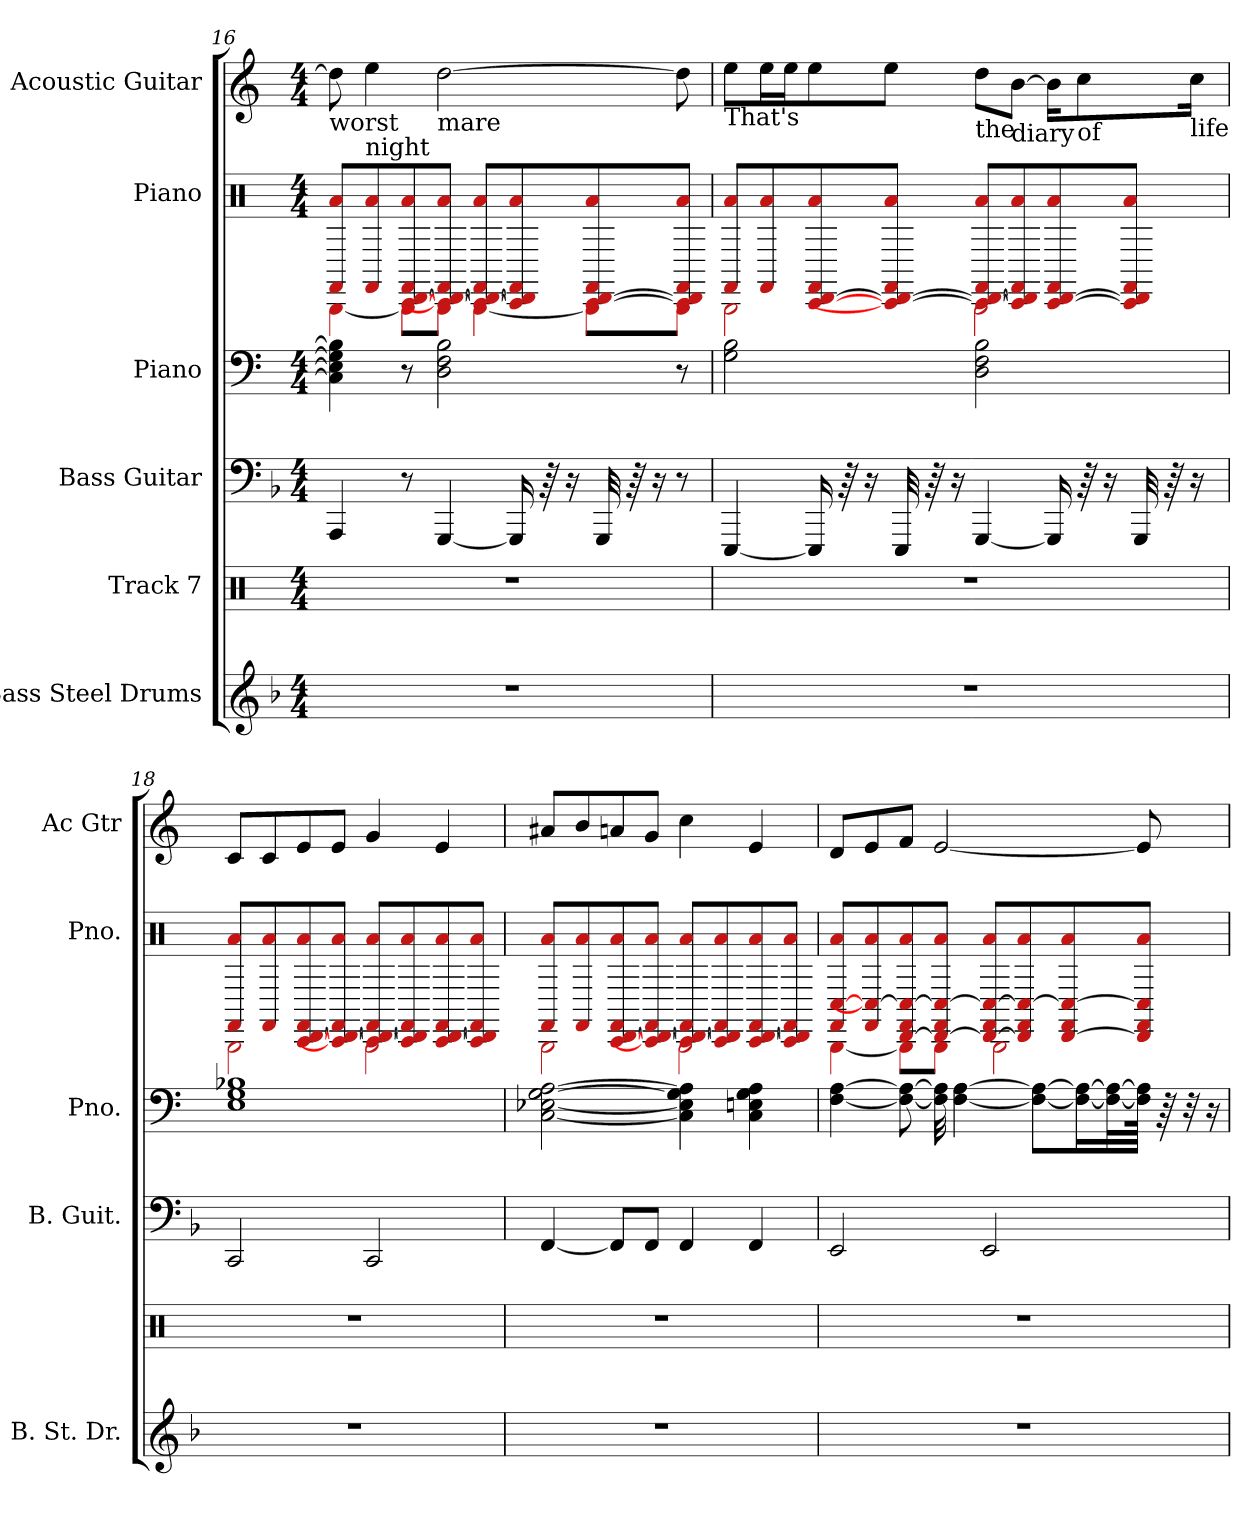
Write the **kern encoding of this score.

**kern	**kern	**kern	**kern	**kern	**kern
*part6	*part5	*part4	*part3	*part2	*part1
*staff6	*staff5	*staff4	*staff3	*staff2	*staff1
*I"Bass Steel Drums	*I"Track 7	*I"Bass Guitar	*I"Piano	*I"Piano	*I"Acoustic Guitar
*I'B. St. Dr.	*	*I'B. Guit.	*I'Pno.	*I'Pno.	*I'Ac Gtr
*clefG2	*clefX	*clefF4	*clefF4	*clefX	*clefG2
*k[b-]	*k[]	*k[b-]	*k[]	*k[]	*k[]
*F:	*C:	*F:	*C:	*C:	*C:
*M4/4	*M4/4	*M4/4	*M4/4	*M4/4	*M4/4
=16	=16	=16	=16	=16	=16
*	*	*	*	*^	*
!	!	!	!	!	!	!LO:TX:b:t=worst
1r	1r	4AAA/	4C#\] 4E\] 4G\] 4B\]	8FF#X/ 8a/L	[4BBB\	8dd\]
!	!	!	!	!	!	!LO:TX:b:t=night
.	.	.	.	8FF/ 8a/	.	4ee\
.	.	8r	8r	[8CC#X/ [8DD/ 8FF/ 8a/	8BBB\L]	.
!	!	!	!	!	!	!LO:TX:b:t=mare
.	.	[4GGG/	2D\ 2F\ 2B\	8CC/_ 8DD/_ 8FF/ 8a/J	8BBB\J	[2dd\
.	.	.	.	8CC/_ 8DD/_ 8FF/ 8a/L	[4BBB\	.
.	.	16GGG/]	.	8CC/] 8DD/] 8FF/ 8a/	.	.
.	.	64r	.	.	.	.
.	.	16r	.	.	.	.
.	.	.	.	[8CC/ [8DD/ 8FF/ 8a/	8BBB\L]	.
.	.	32GGG/	.	.	.	.
.	.	64r	.	.	.	.
.	.	16r	.	.	.	.
.	.	8r	8r	8CC/] 8DD/] 8FF/ 8a/J	8BBB\J	8dd\]
!!LO:PB:g=z
=17	=17	=17	=17	=17	=17	=17
!	!	!	!	!	!	!LO:TX:b:t=That's
1r	1r	[4EEE/	2G\ 2B\	8FF#X/ 8a/L	2BBB\	8ee\L
.	.	.	.	8FF/ 8a/	.	16ee\L
.	.	.	.	.	.	16ee\J
.	.	16EEE/]	.	[8CC#X/ [8DD/ 8FF/ 8a/	.	8ee\
.	.	64r	.	.	.	.
.	.	16r	.	.	.	.
.	.	.	.	8CC/_ 8DD/_ 8FF/ 8a/J	.	8ee\J
.	.	32EEE/	.	.	.	.
.	.	64r	.	.	.	.
.	.	16r	.	.	.	.
!	!	!	!	!	!	!LO:TX:b:t=the
.	.	[4GGG/	2D\ 2F\ 2B\	8CC/_ 8DD/_ 8FF/ 8a/L	2BBB\	8dd\L
!	!	!	!	!	!	!LO:TX:b:t=diary
.	.	.	.	8CC/] 8DD/] 8FF/ 8a/	.	[8b\J
.	.	16GGG/]	.	[8CC/ [8DD/ 8FF/ 8a/	.	16b\KL]
!	!	!	!	!	!	!LO:TX:b:t=of
.	.	64r	.	.	.	8cc\
.	.	16r	.	.	.	.
.	.	.	.	8CC/] 8DD/] 8FF/ 8a/J	.	.
.	.	32GGG/	.	.	.	.
.	.	64r	.	.	.	.
!	!	!	!	!	!	!LO:TX:b:t=life
.	.	16r	.	.	.	16cc\Jk
=18	=18	=18	=18	=18	=18	=18
1r	1r	2CC/	1E 1G 1B-X	8FF#X/ 8a/L	2BBB\	8c/L
.	.	.	.	8FF/ 8a/	.	8c/
.	.	.	.	[8CC#X/ [8DD/ 8FF/ 8a/	.	8e/
.	.	.	.	8CC/_ 8DD/_ 8FF/ 8a/J	.	8e/J
.	.	2CC/	.	8CC/_ 8DD/_ 8FF/ 8a/L	2BBB\	4g/
.	.	.	.	8CC/] 8DD/] 8FF/ 8a/	.	.
.	.	.	.	[8CC/ [8DD/ 8FF/ 8a/	.	4e/
.	.	.	.	8CC/] 8DD/] 8FF/ 8a/J	.	.
!!LO:LB:g=z
=19	=19	=19	=19	=19	=19	=19
1r	1r	[4FF/	[2C\ [2E-X\ [2G\ [2A\	8FF#X/ 8a/L	2BBB\	8a#X/L
.	.	.	.	8FF/ 8a/	.	8b/
.	.	8FF/L]	.	[8CC#X/ [8DD/ 8FF/ 8a/	.	8an/
.	.	8FF/J	.	8CC/_ 8DD/_ 8FF/ 8a/J	.	8g/J
.	.	4FF/	4C\] 4E-\] 4G\] 4A\]	8CC/_ 8DD/_ 8FF/ 8a/L	2BBB\	4cc\
.	.	.	.	8CC/] 8DD/] 8FF/ 8a/	.	.
.	.	4FF/	4C\ 4En\ 4G\ 4A\	[8CC/ [8DD/ 8FF/ 8a/	.	4e/
.	.	.	.	8CC/] 8DD/] 8FF/ 8a/J	.	.
=20	=20	=20	=20	=20	=20	=20
1r	1r	2EE/	[4F\ [4A\	8FF#X/ [8C#X/ 8a/L	[4BBB\	8d/L
.	.	.	.	8FF/ 8C/_ 8a/	.	8e/
.	.	.	8F\_ 8A\_	[8DD/ 8FF/ 8C/_ 8a/	8BBB\L]	8f/J
.	.	.	32F\] 32A\]	8DD/_ 8FF/ 8C/_ 8a/J	8BBB\J	[2e/
.	.	.	[4F\ [4A\	.	.	.
.	.	2EE/	.	8DD/_ 8FF/ 8C/_ 8a/L	2BBB\	.
.	.	.	.	8DD/] 8FF/ 8C/_ 8a/	.	.
.	.	.	8F\_ 8A\_L	.	.	.
.	.	.	.	[8DD/ 8FF/ 8C/_ 8a/	.	.
.	.	.	16F\_ 16A\_L	.	.	.
.	.	.	32F\_ 32A\_L	.	.	.
.	.	.	64F\] 64A\]JJJk	8DD/] 8FF/ 8C/] 8a/J	.	8e/]
.	.	.	64r	.	.	.
.	.	.	32r	.	.	.
.	.	.	16r	.	.	.
*	*	*	*	*v	*v	*
=	=	=	=	=	=
*-	*-	*-	*-	*-	*-
